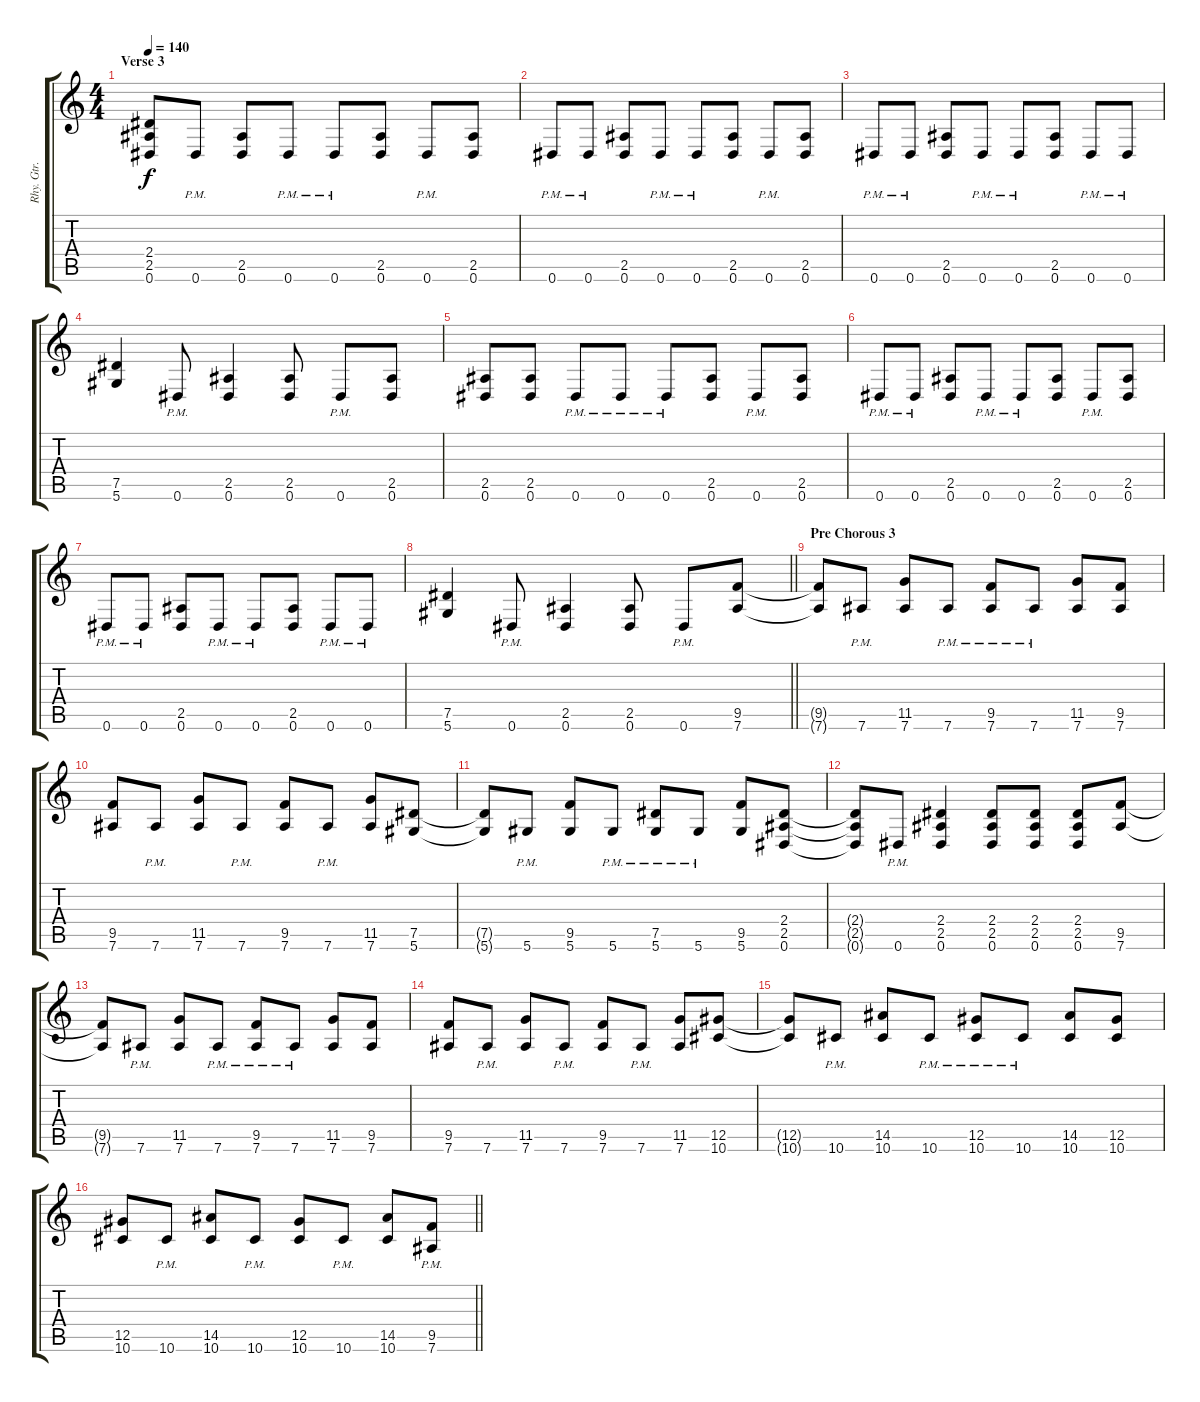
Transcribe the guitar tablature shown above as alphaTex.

\track ("Rhy. Gtr. 2" "Rhy. Gtr. ") {instrument distortionguitar}
\staff {score tabs}
\tuning (Eb4 Bb3 Gb3 Db3 Ab2 Eb2) {hide}
\ts (4 4)
\section ("" "Verse 3")
\tempo 140
\clef g2
\ks c
(2.4{t} 2.5{t} 0.6{t}).8{dy f} 0.6{pm}.8 (2.5 0.6).8 0.6{pm}.8 0.6{pm}.8 (2.5 0.6).8 0.6{pm}.8 (2.5 0.6).8 |
0.6{pm}.8 0.6{pm}.8 (2.5 0.6).8 0.6{pm}.8 0.6{pm}.8 (2.5 0.6).8 0.6{pm}.8 (2.5 0.6).8 |
0.6{pm}.8 0.6{pm}.8 (2.5 0.6).8 0.6{pm}.8 0.6{pm}.8 (2.5 0.6).8 0.6{pm}.8 0.6{pm}.8 |
(7.5 5.6).4 0.6{pm}.8 (2.5 0.6).4 (2.5 0.6).8 0.6{pm}.8 (2.5 0.6).8 |
(2.5 0.6).8 (2.5 0.6).8 0.6{pm}.8 0.6{pm}.8 0.6{pm}.8 (2.5 0.6).8 0.6{pm}.8 (2.5 0.6).8 |
0.6{pm}.8 0.6{pm}.8 (2.5 0.6).8 0.6{pm}.8 0.6{pm}.8 (2.5 0.6).8 0.6{pm}.8 (2.5 0.6).8 |
0.6{pm}.8 0.6{pm}.8 (2.5 0.6).8 0.6{pm}.8 0.6{pm}.8 (2.5 0.6).8 0.6{pm}.8 0.6{pm}.8 |
\barLineRight lightlight
(7.5 5.6).4 0.6{pm}.8 (2.5 0.6).4 (2.5 0.6).8 0.6{pm}.8 (9.5 7.6).8 |
\section ("" "Pre Chorous 3")
(9.5{t} 7.6{t}).8 7.6{pm}.8 (11.5 7.6).8 7.6{pm}.8 (9.5{pm} 7.6).8 7.6{pm}.8 (11.5 7.6).8 (9.5 7.6).8 |
(9.5 7.6).8 7.6{pm}.8 (11.5 7.6).8 7.6{pm}.8 (9.5 7.6).8 7.6{pm}.8 (11.5 7.6).8 (7.5 5.6).8 |
(7.5{t} 5.6{t}).8 5.6{pm}.8 (9.5 5.6).8 5.6{pm}.8 (7.5{pm} 5.6).8 5.6{pm}.8 (9.5 5.6).8 (2.4 2.5 0.6).8 |
(2.4{t} 2.5{t} 0.6{t}).8 0.6{pm}.8 (2.4 2.5 0.6).4 (2.4 2.5 0.6).8 (2.4 2.5 0.6).8 (2.4 2.5 0.6).8 (9.5 7.6).8 |
(9.5{t} 7.6{t}).8 7.6{pm}.8 (11.5 7.6).8 7.6{pm}.8 (9.5{pm} 7.6).8 7.6{pm}.8 (11.5 7.6).8 (9.5 7.6).8 |
(9.5 7.6).8 7.6{pm}.8 (11.5 7.6).8 7.6{pm}.8 (9.5 7.6).8 7.6{pm}.8 (11.5 7.6).8 (12.5 10.6).8 |
(12.5{t} 10.6{t}).8 10.6{pm}.8 (14.5 10.6).8 10.6{pm}.8 (12.5{pm} 10.6).8 10.6{pm}.8 (14.5 10.6).8 (12.5 10.6).8 |
\barLineRight lightlight
(12.5 10.6).8 10.6{pm}.8 (14.5 10.6).8 10.6{pm}.8 (12.5 10.6).8 10.6{pm}.8 (14.5 10.6).8 (9.5 7.6{pm}).8
